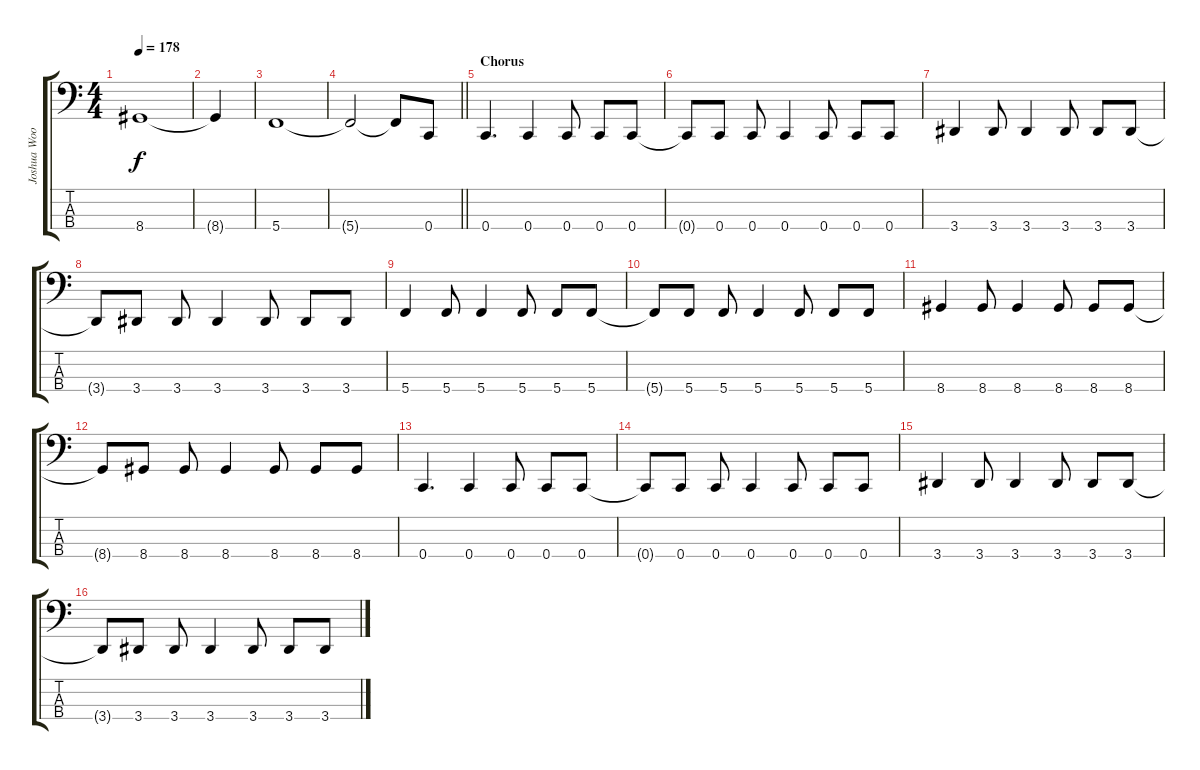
\track ("Joshua Woodward" "Joshua Woo") {instrument electricbassfinger}
\staff {score tabs}
\tuning (F2 C2 G1 C1) {hide}
\ts (4 4)
\tempo 178
\clef f4
\ks c
8.4.1{dy f} |
8.4{t}.4 |
5.4.1 |
\barLineRight lightlight
5.4{t}.2 5.4{t}.8 0.4.8 |
\section ("" "Chorus")
0.4.4{d} 0.4.4 0.4.8 0.4.8 0.4.8 |
0.4{t}.8 0.4.8 0.4.8 0.4.4 0.4.8 0.4.8 0.4.8 |
3.4.4 3.4.8 3.4.4 3.4.8 3.4.8 3.4.8 |
3.4{t}.8 3.4.8 3.4.8 3.4.4 3.4.8 3.4.8 3.4.8 |
5.4.4 5.4.8 5.4.4 5.4.8 5.4.8 5.4.8 |
5.4{t}.8 5.4.8 5.4.8 5.4.4 5.4.8 5.4.8 5.4.8 |
8.4.4 8.4.8 8.4.4 8.4.8 8.4.8 8.4.8 |
8.4{t}.8 8.4.8 8.4.8 8.4.4 8.4.8 8.4.8 8.4.8 |
0.4.4{d} 0.4.4 0.4.8 0.4.8 0.4.8 |
0.4{t}.8 0.4.8 0.4.8 0.4.4 0.4.8 0.4.8 0.4.8 |
3.4.4 3.4.8 3.4.4 3.4.8 3.4.8 3.4.8 |
3.4{t}.8 3.4.8 3.4.8 3.4.4 3.4.8 3.4.8 3.4.8
